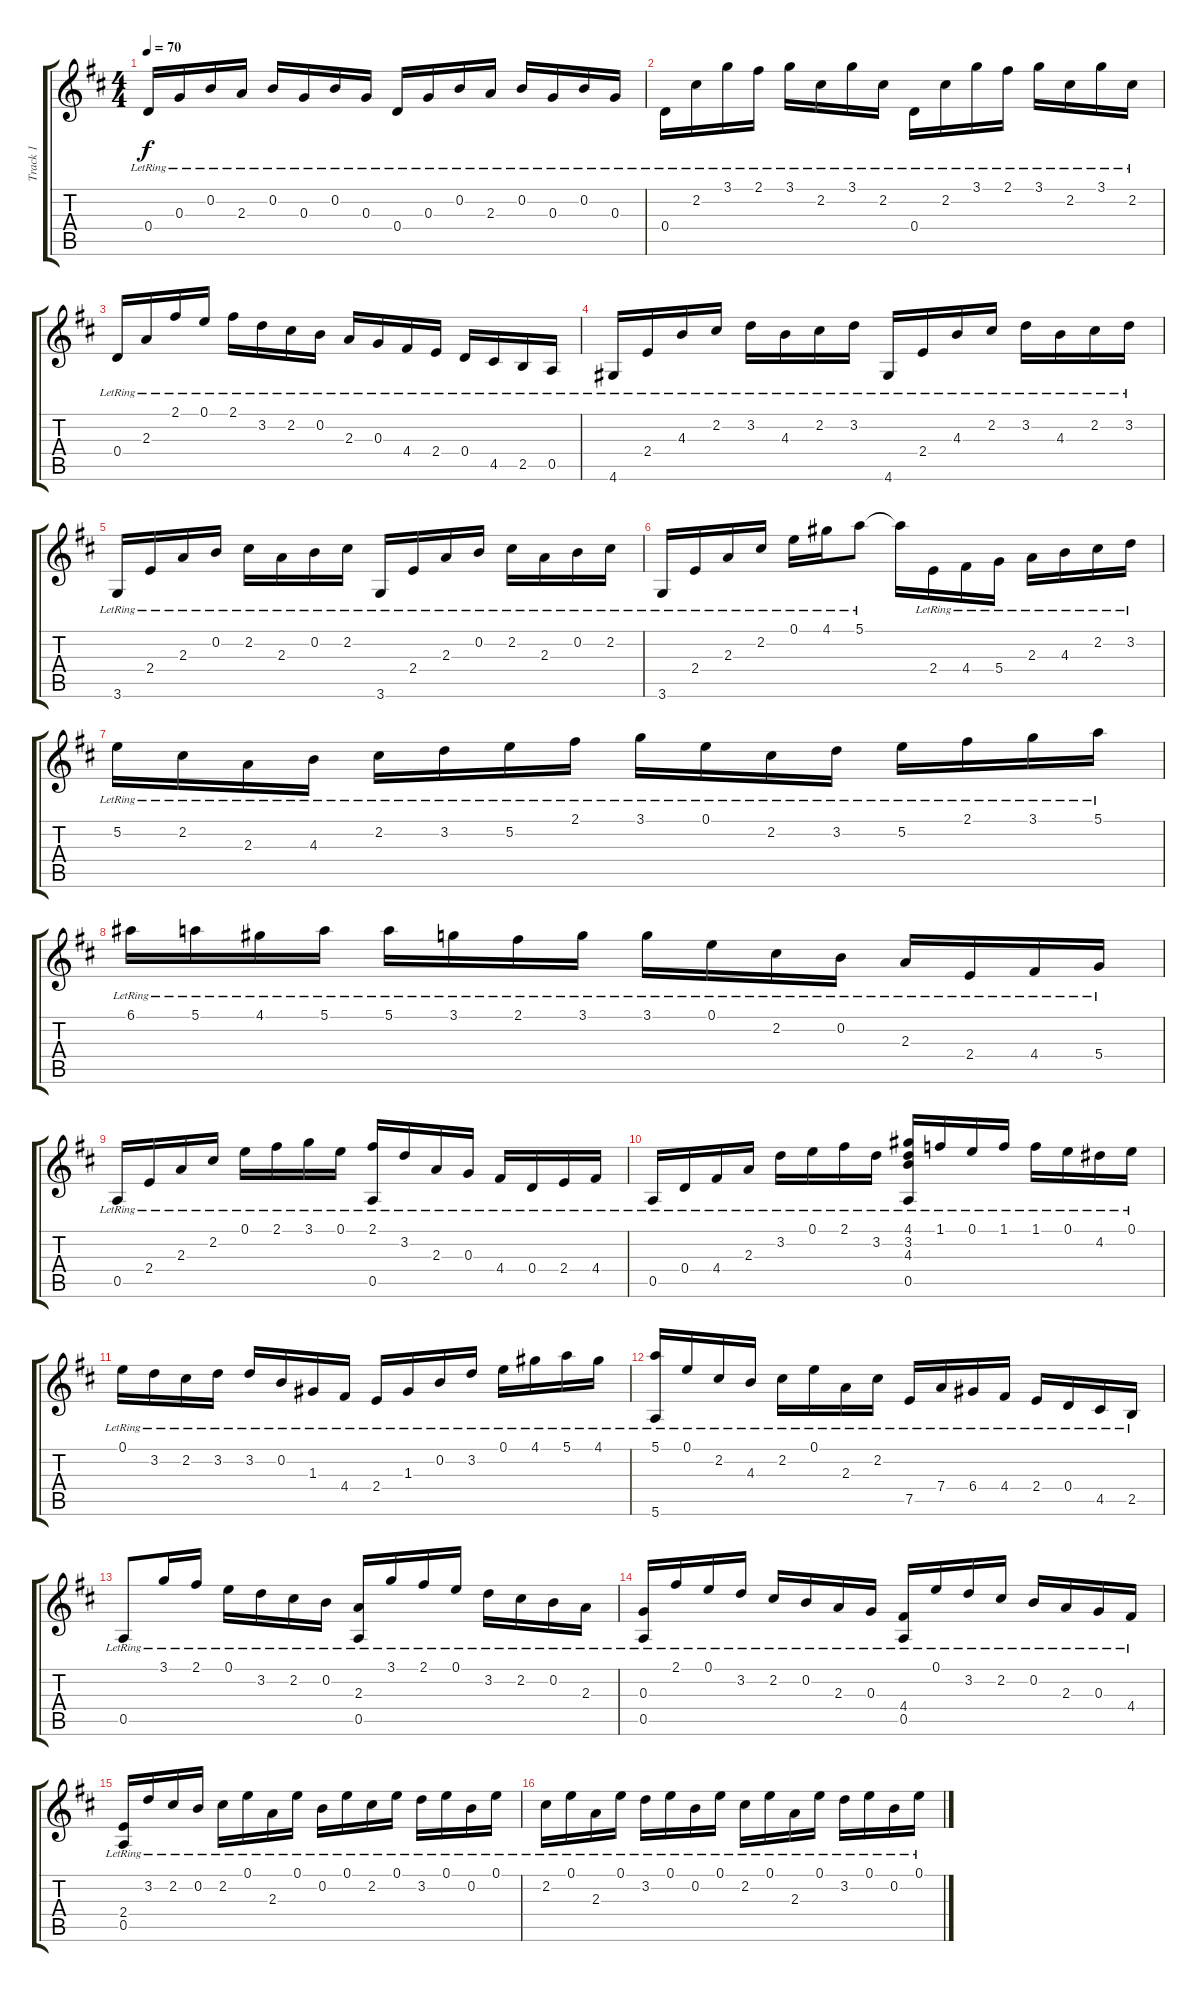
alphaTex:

\track ("Track 1" "Track 1") {instrument acousticguitarnylon}
\staff {score tabs}
\tuning (E4 B3 G3 D3 A2 E2) {hide}
\ts (4 4)
\tempo 70
\clef g2
\ks d
0.4{lr}.16{dy f} 0.3{lr}.16 0.2{lr}.16 2.3{lr}.16 0.2{lr}.16 0.3{lr}.16 0.2{lr}.16 0.3{lr}.16 0.4{lr}.16 0.3{lr}.16 0.2{lr}.16 2.3{lr}.16 0.2{lr}.16 0.3{lr}.16 0.2{lr}.16 0.3{lr}.16 |
0.4{lr}.16 2.2{lr}.16 3.1{lr}.16 2.1{lr}.16 3.1{lr}.16 2.2{lr}.16 3.1{lr}.16 2.2{lr}.16 0.4{lr}.16 2.2{lr}.16 3.1{lr}.16 2.1{lr}.16 3.1{lr}.16 2.2{lr}.16 3.1{lr}.16 2.2{lr}.16 |
0.4{lr}.16 2.3{lr}.16 2.1{lr}.16 0.1{lr}.16 2.1{lr}.16 3.2{lr}.16 2.2{lr}.16 0.2{lr}.16 2.3{lr}.16 0.3{lr}.16 4.4{lr}.16 2.4{lr}.16 0.4{lr}.16 4.5{lr}.16 2.5{lr}.16 0.5{lr}.16 |
4.6{lr}.16 2.4{lr}.16 4.3{lr}.16 2.2{lr}.16 3.2{lr}.16 4.3{lr}.16 2.2{lr}.16 3.2{lr}.16 4.6{lr}.16 2.4{lr}.16 4.3{lr}.16 2.2{lr}.16 3.2{lr}.16 4.3{lr}.16 2.2{lr}.16 3.2{lr}.16 |
3.6{lr}.16 2.4{lr}.16 2.3{lr}.16 0.2{lr}.16 2.2{lr}.16 2.3{lr}.16 0.2{lr}.16 2.2{lr}.16 3.6{lr}.16 2.4{lr}.16 2.3{lr}.16 0.2{lr}.16 2.2{lr}.16 2.3{lr}.16 0.2{lr}.16 2.2{lr}.16 |
3.6{lr}.16 2.4{lr}.16 2.3{lr}.16 2.2{lr}.16 0.1{lr}.16 4.1{lr}.16 5.1{lr}.8 5.1{t}.16 2.4{lr}.16 4.4{lr}.16 5.4{lr}.16 2.3{lr}.16 4.3{lr}.16 2.2{lr}.16 3.2{lr}.16 |
5.2{lr}.16 2.2{lr}.16 2.3{lr}.16 4.3{lr}.16 2.2{lr}.16 3.2{lr}.16 5.2{lr}.16 2.1{lr}.16 3.1{lr}.16 0.1{lr}.16 2.2{lr}.16 3.2{lr}.16 5.2{lr}.16 2.1{lr}.16 3.1{lr}.16 5.1{lr}.16 |
6.1{lr}.16 5.1{lr}.16 4.1{lr}.16 5.1{lr}.16 5.1{lr}.16 3.1{lr}.16 2.1{lr}.16 3.1{lr}.16 3.1{lr}.16 0.1{lr}.16 2.2{lr}.16 0.2{lr}.16 2.3{lr}.16 2.4{lr}.16 4.4{lr}.16 5.4{lr}.16 |
0.5{lr}.16 2.4{lr}.16 2.3{lr}.16 2.2{lr}.16 0.1{lr}.16 2.1{lr}.16 3.1{lr}.16 0.1{lr}.16 (2.1{lr} 0.5{lr}).16 3.2{lr}.16 2.3{lr}.16 0.3{lr}.16 4.4{lr}.16 0.4{lr}.16 2.4{lr}.16 4.4{lr}.16 |
0.5{lr}.16 0.4{lr}.16 4.4{lr}.16 2.3{lr}.16 3.2{lr}.16 0.1{lr}.16 2.1{lr}.16 3.2{lr}.16 (4.1{lr} 3.2{lr} 4.3{lr} 0.5{lr}).16 1.1{lr}.16 0.1{lr}.16 1.1{lr}.16 1.1{lr}.16 0.1{lr}.16 4.2{lr}.16 0.1{lr}.16 |
0.1{lr}.16 3.2{lr}.16 2.2{lr}.16 3.2{lr}.16 3.2{lr}.16 0.2{lr}.16 1.3{lr}.16 4.4{lr}.16 2.4{lr}.16 1.3{lr}.16 0.2{lr}.16 3.2{lr}.16 0.1{lr}.16 4.1{lr}.16 5.1{lr}.16 4.1{lr}.16 |
(5.1{lr} 5.6{lr}).16 0.1{lr}.16 2.2{lr}.16 4.3{lr}.16 2.2{lr}.16 0.1{lr}.16 2.3{lr}.16 2.2{lr}.16 7.5{lr}.16 7.4{lr}.16 6.4{lr}.16 4.4{lr}.16 2.4{lr}.16 0.4{lr}.16 4.5{lr}.16 2.5{lr}.16 |
0.5{lr}.8 3.1{lr}.16 2.1{lr}.16 0.1{lr}.16 3.2{lr}.16 2.2{lr}.16 0.2{lr}.16 (2.3{lr} 0.5{lr}).16 3.1{lr}.16 2.1{lr}.16 0.1{lr}.16 3.2{lr}.16 2.2{lr}.16 0.2{lr}.16 2.3{lr}.16 |
(0.3{lr} 0.5{lr}).16 2.1{lr}.16 0.1{lr}.16 3.2{lr}.16 2.2{lr}.16 0.2{lr}.16 2.3{lr}.16 0.3{lr}.16 (4.4{lr} 0.5{lr}).16 0.1{lr}.16 3.2{lr}.16 2.2{lr}.16 0.2{lr}.16 2.3{lr}.16 0.3{lr}.16 4.4{lr}.16 |
(2.4{lr} 0.5{lr}).16 3.2{lr}.16 2.2{lr}.16 0.2{lr}.16 2.2{lr}.16 0.1{lr}.16 2.3{lr}.16 0.1{lr}.16 0.2{lr}.16 0.1{lr}.16 2.2{lr}.16 0.1{lr}.16 3.2{lr}.16 0.1{lr}.16 0.2{lr}.16 0.1{lr}.16 |
2.2{lr}.16 0.1{lr}.16 2.3{lr}.16 0.1{lr}.16 3.2{lr}.16 0.1{lr}.16 0.2{lr}.16 0.1{lr}.16 2.2{lr}.16 0.1{lr}.16 2.3{lr}.16 0.1{lr}.16 3.2{lr}.16 0.1{lr}.16 0.2{lr}.16 0.1{lr}.16
